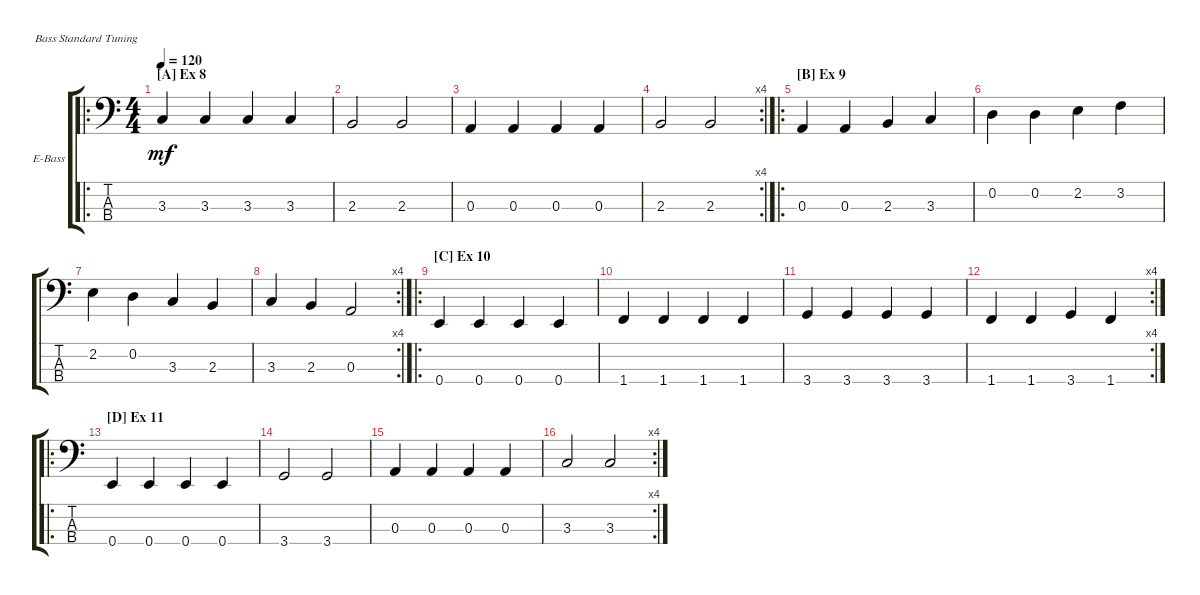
\bracketExtendMode groupsimilarinstruments
\firstSystemTrackNameOrientation horizontal
\otherSystemsTrackNameOrientation horizontal
\track ("Electric Bass" "E-Bass") {instrument electricbassfinger}
\staff {score tabs}
\tuning (G2 D2 A1 E1)
\ro
\ts (4 4)
\section ("A" "Ex 8")
\tempo 120
\clef f4
\ks c
3.3.4{dy mf instrument electricbassfinger} 3.3.4 3.3.4 3.3.4 |
2.3.2 2.3.2 |
0.3.4 0.3.4 0.3.4 0.3.4 |
\rc 4
2.3.2 2.3.2 |
\ro
\section ("B" "Ex 9")
0.3.4 0.3.4 2.3.4 3.3.4 |
0.2.4 0.2.4 2.2.4 3.2.4 |
2.2.4 0.2.4 3.3.4 2.3.4 |
\rc 4
3.3.4 2.3.4 0.3.2 |
\ro
\section ("C" "Ex 10")
0.4.4 0.4.4 0.4.4 0.4.4 |
1.4.4 1.4.4 1.4.4 1.4.4 |
3.4.4 3.4.4 3.4.4 3.4.4 |
\rc 4
1.4.4 1.4.4 3.4.4 1.4.4 |
\ro
\section ("D" "Ex 11")
0.4.4 0.4.4 0.4.4 0.4.4 |
3.4.2 3.4.2 |
0.3.4 0.3.4 0.3.4 0.3.4 |
\rc 4
3.3.2 3.3.2
